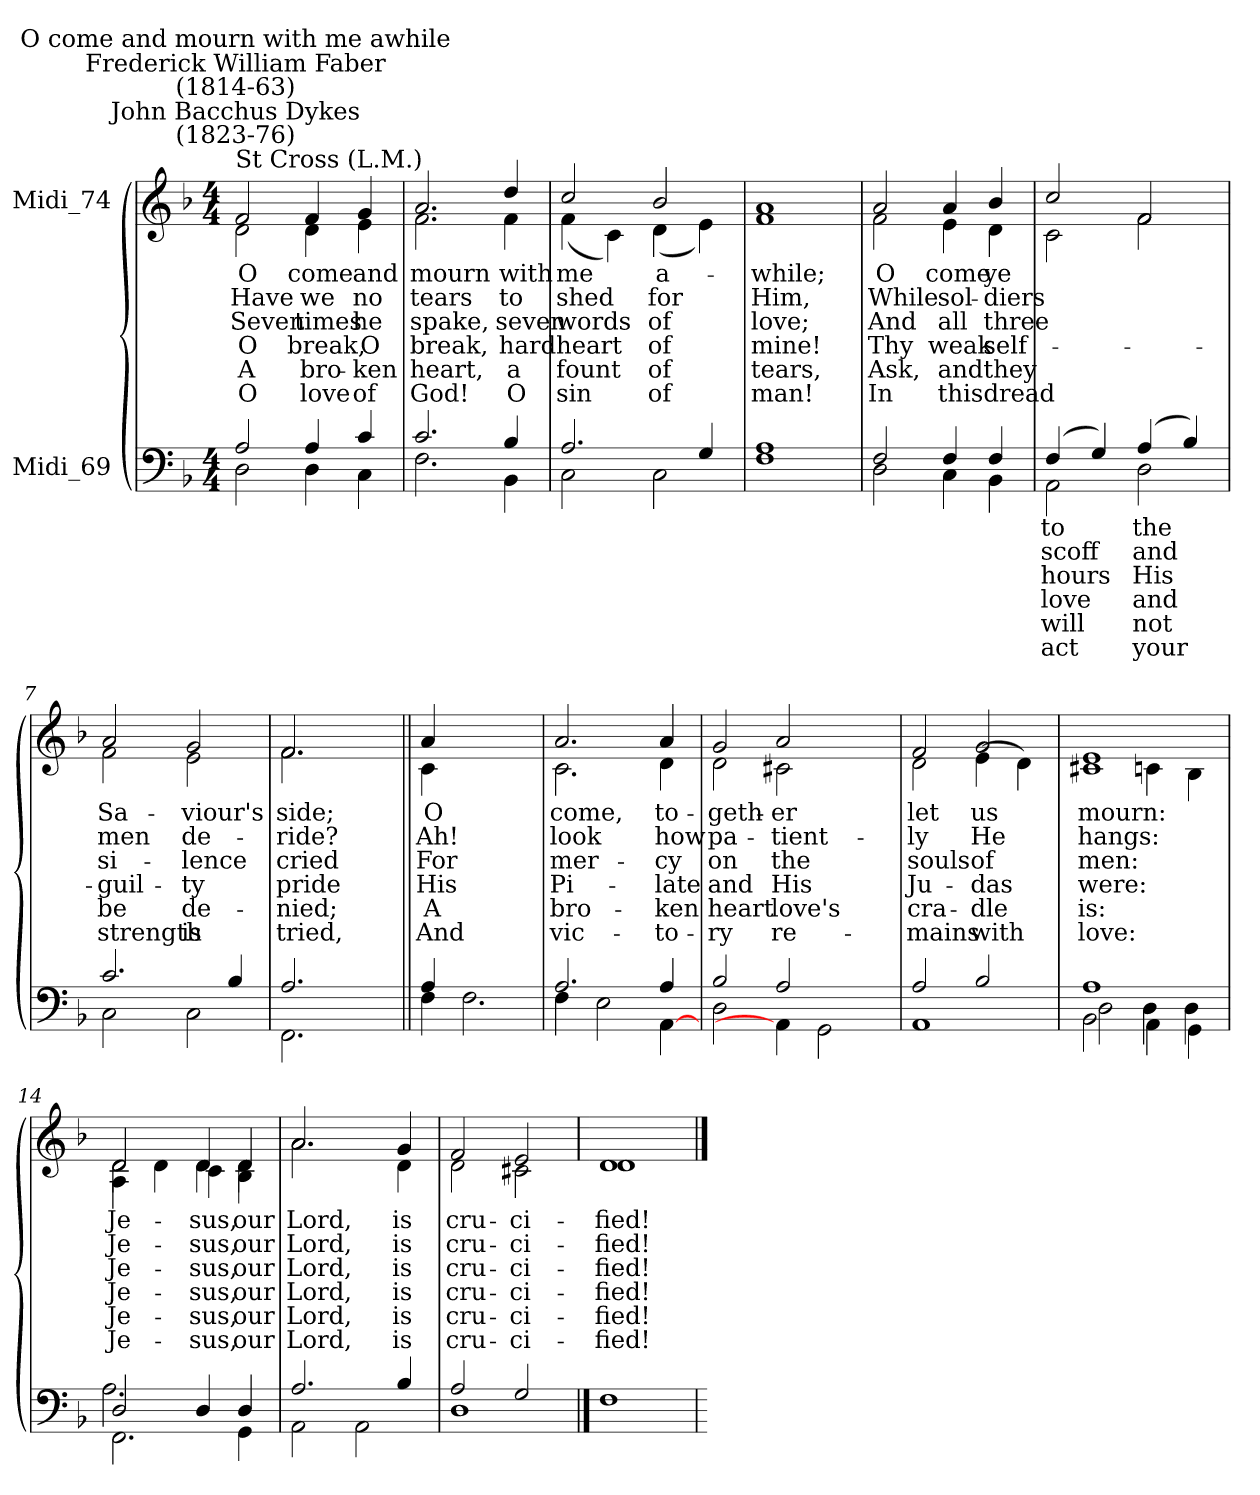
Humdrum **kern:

**kern	**text	**text	**text	**text	**text	**text	**kern	**text	**text	**text	**text	**text	**text
*part2	*part2	*part2	*part2	*part2	*part2	*part2	*part1	*part1	*part1	*part1	*part1	*part1	*part1
*staff2	*staff2	*staff2	*staff2	*staff2	*staff2	*staff2	*staff1	*staff1	*staff1	*staff1	*staff1	*staff1	*staff1
*I"Midi_69	*	*	*	*	*	*	*I"Midi_74	*	*	*	*	*	*
*clefF4	*	*	*	*	*	*	*clefG2	*	*	*	*	*	*
*k[b-]	*	*	*	*	*	*	*k[b-]	*	*	*	*	*	*
*F:	*	*	*	*	*	*	*F:	*	*	*	*	*	*
*M4/4	*	*	*	*	*	*	*M4/4	*	*	*	*	*	*
=1	=1	=1	=1	=1	=1	=1	=1	=1	=1	=1	=1	=1	=1
*^	*	*	*	*	*	*	*^	*	*	*	*	*	*
!	!	!	!	!	!	!	!	!LO:TX:a:t=St Cross (L.M.)	!	!	!	!	!	!	!
!	!	!	!	!	!	!	!	!LO:TX:a:cj:t=John Bacchus Dykes\n(1823-76)	!	!	!	!	!	!	!
!	!	!	!	!	!	!	!	!LO:TX:a:cj:t=Frederick William Faber\n(1814-63)	!	!	!	!	!	!	!
!	!	!	!	!	!	!	!	!LO:TX:a:cj:t=O come and mourn with me awhile	!	!	!	!	!	!	!
!	!	!	!	!	!	!	!	!	!	!LO:LY:b	!LO:LY:b	!LO:LY:b	!LO:LY:b	!LO:LY:b	!LO:LY:b
2A/	2D\	.	.	.	.	.	.	2f/	2d\	O	Have	Seven	O	A	O
!	!	!	!	!	!	!	!	!	!	!LO:LY:b	!LO:LY:b	!LO:LY:b	!LO:LY:b	!LO:LY:b	!LO:LY:b
4A/	4D\	.	.	.	.	.	.	4f/	4d\	come	we	times	break,	bro-	-love
!	!	!	!	!	!	!	!	!	!	!LO:LY:b	!LO:LY:b	!LO:LY:b	!LO:LY:b	!LO:LY:b	!LO:LY:b
4c/	4C\	.	.	.	.	.	.	4g/	4e\	and	no	he	O	ken	of
=2	=2	=2	=2	=2	=2	=2	=2	=2	=2	=2	=2	=2	=2	=2	=2
!	!	!	!	!	!	!	!	!	!	!LO:LY:b	!LO:LY:b	!LO:LY:b	!LO:LY:b	!LO:LY:b	!LO:LY:b
2.c/	2.F\	.	.	.	.	.	.	2.a/	2.f\	mourn	tears	spake,	break,	heart,	God!
!	!	!	!	!	!	!	!	!	!	!LO:LY:b	!LO:LY:b	!LO:LY:b	!LO:LY:b	!LO:LY:b	!LO:LY:b
4B-/	4BB-\	.	.	.	.	.	.	4dd/	4f\	with	to	seven	hard	a	O
=3	=3	=3	=3	=3	=3	=3	=3	=3	=3	=3	=3	=3	=3	=3	=3
!	!	!	!	!	!	!	!	!	!	!LO:LY:b	!LO:LY:b	!LO:LY:b	!LO:LY:b	!LO:LY:b	!LO:LY:b
2.A/	2C\	.	.	.	.	.	.	2cc/	(<4f\	me	shed	words	heart	fount	sin
.	.	.	.	.	.	.	.	.	4c\)	.	.	.	.	.	.
!	!	!	!	!	!	!	!	!	!	!LO:LY:b	!LO:LY:b	!LO:LY:b	!LO:LY:b	!LO:LY:b	!LO:LY:b
.	2C\	.	.	.	.	.	.	2b-/	(<4d\	a-	for	of	of	of	of
4G/	.	.	.	.	.	.	.	.	4e\)	.	.	.	.	.	.
=4	=4	=4	=4	=4	=4	=4	=4	=4	=4	=4	=4	=4	=4	=4	=4
!	!	!	!	!	!	!	!	!	!	!LO:LY:b	!LO:LY:b	!LO:LY:b	!LO:LY:b	!LO:LY:b	!LO:LY:b
1A/	1F\	.	.	.	.	.	.	1a/	1f\	while;	Him,	love;	mine!	tears,	man!
=5	=5	=5	=5	=5	=5	=5	=5	=5	=5	=5	=5	=5	=5	=5	=5
!	!	!	!	!	!	!	!	!	!	!LO:LY:b	!LO:LY:b	!LO:LY:b	!LO:LY:b	!LO:LY:b	!LO:LY:b
2F/	2D\	.	.	.	.	.	.	2a/	2f\	O	While	And	Thy	Ask,	In
!	!	!	!	!	!	!	!	!	!	!LO:LY:b	!LO:LY:b	!LO:LY:b	!LO:LY:b	!LO:LY:b	!LO:LY:b
4F/	4C\	.	.	.	.	.	.	4a/	4e\	come	sol-	-all	weak	and	this
!	!	!	!	!	!	!	!	!	!	!LO:LY:b	!LO:LY:b	!LO:LY:b	!LO:LY:b	!LO:LY:b	!LO:LY:b
4F/	4BB-\	.	.	.	.	.	.	4b-/	4d\	ye	diers	three	self-	they	dread
=6	=6	=6	=6	=6	=6	=6	=6	=6	=6	=6	=6	=6	=6	=6	=6
!	!	!LO:LY:a	!LO:LY:a	!LO:LY:a	!LO:LY:a	!LO:LY:a	!LO:LY:a	!	!	!	!	!	!	!	!
(>4F/	2AA\	to	scoff	hours	love	will	act	2cc/	2c\	.	.	.	.	.	.
4G/)	.	.	.	.	.	.	.	.	.	.	.	.	.	.	.
!	!	!LO:LY:a	!LO:LY:a	!LO:LY:a	!LO:LY:a	!LO:LY:a	!LO:LY:a	!	!	!	!	!	!	!	!
(>4A/	2D\	the	and	His	and	not	your	2f/	2f\	.	.	.	.	.	.
4B-/)	.	.	.	.	.	.	.	.	.	.	.	.	.	.	.
=7	=7	=7	=7	=7	=7	=7	=7	=7	=7	=7	=7	=7	=7	=7	=7
!	!	!	!	!	!	!	!	!	!	!LO:LY:b	!LO:LY:b	!LO:LY:b	!LO:LY:b	!LO:LY:b	!LO:LY:b
2.c/	2C\	.	.	.	.	.	.	2a/	2f\	Sa-	-men	si-	-guil-	-be	strength
!	!	!	!	!	!	!	!	!	!	!LO:LY:b	!LO:LY:b	!LO:LY:b	!LO:LY:b	!LO:LY:b	!LO:LY:b
.	2C\	.	.	.	.	.	.	2g/	2e\	viour's	de-	-lence	ty	de-	-is
4B-/	.	.	.	.	.	.	.	.	.	.	.	.	.	.	.
!!LO:LB:g=z
=8	=8	=8	=8	=8	=8	=8	=8	=8	=8	=8	=8	=8	=8	=8	=8
*	*^	*	*	*	*	*	*	*	*^	*	*	*	*	*	*
!	!	!	!	!	!	!	!	!	!	!	!	!LO:LY:b	!LO:LY:b	!LO:LY:b	!LO:LY:b	!LO:LY:b	!LO:LY:b
2.A/	1ryy	2.FF\	.	.	.	.	.	.	2.f/	1ryy	2.f\	side;	ride?	cried	pride	nied;	tried,
4ryy	.	4ryy	.	.	.	.	.	.	4ryy	.	4ryy	.	.	.	.	.	.
=8A||	=8A||	=8A||	=8A||	=8A||	=8A||	=8A||	=8A||	=8A||	=8A||	=8A||	=8A||	=8A||	=8A||	=8A||	=8A||	=8A||	=8A||
!	!	!	!	!	!	!	!	!	!	!	!	!LO:LY:b	!LO:LY:b	!LO:LY:b	!LO:LY:b	!LO:LY:b	!LO:LY:b
4A/	1ryy	4F\	.	.	.	.	.	.	4a/	1ryy	4c\	O	Ah!	For	His	A	And
2.ryy	.	2.F\	.	.	.	.	.	.	2.ryy	.	2.ryy	.	.	.	.	.	.
=9A	=9A	=9A	=9A	=9A	=9A	=9A	=9A	=9A	=9A	=9A	=9A	=9A	=9A	=9A	=9A	=9A	=9A
!	!	!	!	!	!	!	!	!	!	!	!	!LO:LY:b	!LO:LY:b	!LO:LY:b	!LO:LY:b	!LO:LY:b	!LO:LY:b
2.A/	1ryy	4F\	.	.	.	.	.	.	2.a/	1ryy	2.c\	come,	look	mer-	-Pi-	-bro-	-vic-
.	.	2E\	.	.	.	.	.	.	.	.	.	.	.	.	.	.	.
!	!	!	!	!	!	!	!	!	!	!	!	!LO:LY:b	!LO:LY:b	!LO:LY:b	!LO:LY:b	!LO:LY:b	!LO:LY:b
4A/	.	[4AA\	.	.	.	.	.	.	4a/	.	4d\	-to-	-how	cy	late	ken	to-
=11A	=11A	=11A	=11A	=11A	=11A	=11A	=11A	=11A	=11A	=11A	=11A	=11A	=11A	=11A	=11A	=11A	=11A
!	!	!	!	!	!	!	!	!	!	!	!	!LO:LY:b	!LO:LY:b	!LO:LY:b	!LO:LY:b	!LO:LY:b	!LO:LY:b
2B-/	1ryy	2D\	.	.	.	.	.	.	2g/	1ryy	2d\	-geth-	-pa-	-on	and	heart	ry
!	!	!	!	!	!	!	!	!	!	!	!	!LO:LY:b	!LO:LY:b	!LO:LY:b	!LO:LY:b	!LO:LY:b	!LO:LY:b
2A/	.	4AA\]	.	.	.	.	.	.	2a/	.	2c#X\	er	tient-	-the	His	love's	re-
.	.	2GG\	.	.	.	.	.	.	.	.	.	.	.	.	.	.	.
4ryy	4ryy	.	.	.	.	.	.	.	4ryy	4ryy	4ryy	.	.	.	.	.	.
=12	=12	=12	=12	=12	=12	=12	=12	=12	=12	=12	=12	=12	=12	=12	=12	=12	=12
!	!	!	!	!	!	!	!	!	!	!	!	!LO:LY:b	!LO:LY:b	!LO:LY:b	!LO:LY:b	!LO:LY:b	!LO:LY:b
2A/	1ryy	1AA\	.	.	.	.	.	.	2f/	1ryy	2d\	-let	ly	souls	Ju-	-cra-	-mains
!	!	!	!	!	!	!	!	!	!	!	!	!LO:LY:b	!LO:LY:b	!LO:LY:b	!LO:LY:b	!LO:LY:b	!LO:LY:b
2B-/	.	.	.	.	.	.	.	.	2g/	.	(<4e\	us	He	of	das	dle	with
.	.	.	.	.	.	.	.	.	.	.	4d\)	.	.	.	.	.	.
=13	=13	=13	=13	=13	=13	=13	=13	=13	=13	=13	=13	=13	=13	=13	=13	=13	=13
!	!	!	!	!	!	!	!	!	!	!	!	!LO:LY:b	!LO:LY:b	!LO:LY:b	!LO:LY:b	!LO:LY:b	!LO:LY:b
1A/	2BB-\	2D\	.	.	.	.	.	.	1e/	2ryy	1c#X\	mourn:	hangs:	men:	were:	is:	love:
.	4AA\	4D\	.	.	.	.	.	.	.	4c\	.	.	.	.	.	.	.
.	4GG\	4D\	.	.	.	.	.	.	.	4B-\	.	.	.	.	.	.	.
=14	=14	=14	=14	=14	=14	=14	=14	=14	=14	=14	=14	=14	=14	=14	=14	=14	=14
!	!	!	!	!	!	!	!	!	!	!	!	!LO:LY:b	!LO:LY:b	!LO:LY:b	!LO:LY:b	!LO:LY:b	!LO:LY:b
2D/	2.FF\	2.A\	.	.	.	.	.	.	2d/	4A\	2d\	Je-	-Je-	-Je-	-Je-	-Je-	-Je-
.	.	.	.	.	.	.	.	.	.	4d\	.	.	.	.	.	.	.
!	!	!	!	!	!	!	!	!	!	!	!	!LO:LY:b	!LO:LY:b	!LO:LY:b	!LO:LY:b	!LO:LY:b	!LO:LY:b
4D/	.	.	.	.	.	.	.	.	4d/	4c\	4d\	-sus,	sus,	sus,	sus,	sus,	sus,
!	!	!	!	!	!	!	!	!	!	!	!	!LO:LY:b	!LO:LY:b	!LO:LY:b	!LO:LY:b	!LO:LY:b	!LO:LY:b
4D/	4ryy	4GG\	.	.	.	.	.	.	4d/	4B-\	4d\	our	our	our	our	our	our
=15	=15	=15	=15	=15	=15	=15	=15	=15	=15	=15	=15	=15	=15	=15	=15	=15	=15
!	!	!	!	!	!	!	!	!	!	!	!	!LO:LY:b	!LO:LY:b	!LO:LY:b	!LO:LY:b	!LO:LY:b	!LO:LY:b
2.A/	1ryy	2AA\	.	.	.	.	.	.	2.a/	1ryy	2.a\	Lord,	Lord,	Lord,	Lord,	Lord,	Lord,
.	.	2AA\	.	.	.	.	.	.	.	.	.	.	.	.	.	.	.
!	!	!	!	!	!	!	!	!	!	!	!	!LO:LY:b	!LO:LY:b	!LO:LY:b	!LO:LY:b	!LO:LY:b	!LO:LY:b
4B-/	.	.	.	.	.	.	.	.	4g/	.	4d\	is	is	is	is	is	is
=16	=16	=16	=16	=16	=16	=16	=16	=16	=16	=16	=16	=16	=16	=16	=16	=16	=16
!	!	!	!	!	!	!	!	!	!	!	!	!LO:LY:b	!LO:LY:b	!LO:LY:b	!LO:LY:b	!LO:LY:b	!LO:LY:b
2A/	1ryy	1D\	.	.	.	.	.	.	2f/	1ryy	2d\	cru-	-cru-	-cru-	-cru-	-cru-	-cru-
!	!	!	!	!	!	!	!	!	!	!	!	!LO:LY:b	!LO:LY:b	!LO:LY:b	!LO:LY:b	!LO:LY:b	!LO:LY:b
2G/	.	.	.	.	.	.	.	.	2e/	.	2c#X\	-ci-	-ci-	-ci-	-ci-	-ci-	-ci-
*v	*v	*v	*	*	*	*	*	*	*	*	*	*	*	*	*	*	*
==17	=17	=17	=17	=17	=17	=17	=17	=17	=17	=17	=17	=17	=17	=17	=17
!	!	!	!	!	!	!	!	!	!	!LO:LY:b	!LO:LY:b	!LO:LY:b	!LO:LY:b	!LO:LY:b	!LO:LY:b
*	*	*	*	*	*	*	*	*v	*v	*	*	*	*	*	*
1F/	.	.	.	.	.	.	1d/	1d\	-fied!	fied!	fied!	fied!	fied!	fied!
*	*	*	*	*	*	*	*v	*v	*	*	*	*	*	*
=	==	==	==	==	==	==	==	==	==	==	==	==	==
*-	*-	*-	*-	*-	*-	*-	*-	*-	*-	*-	*-	*-	*-
